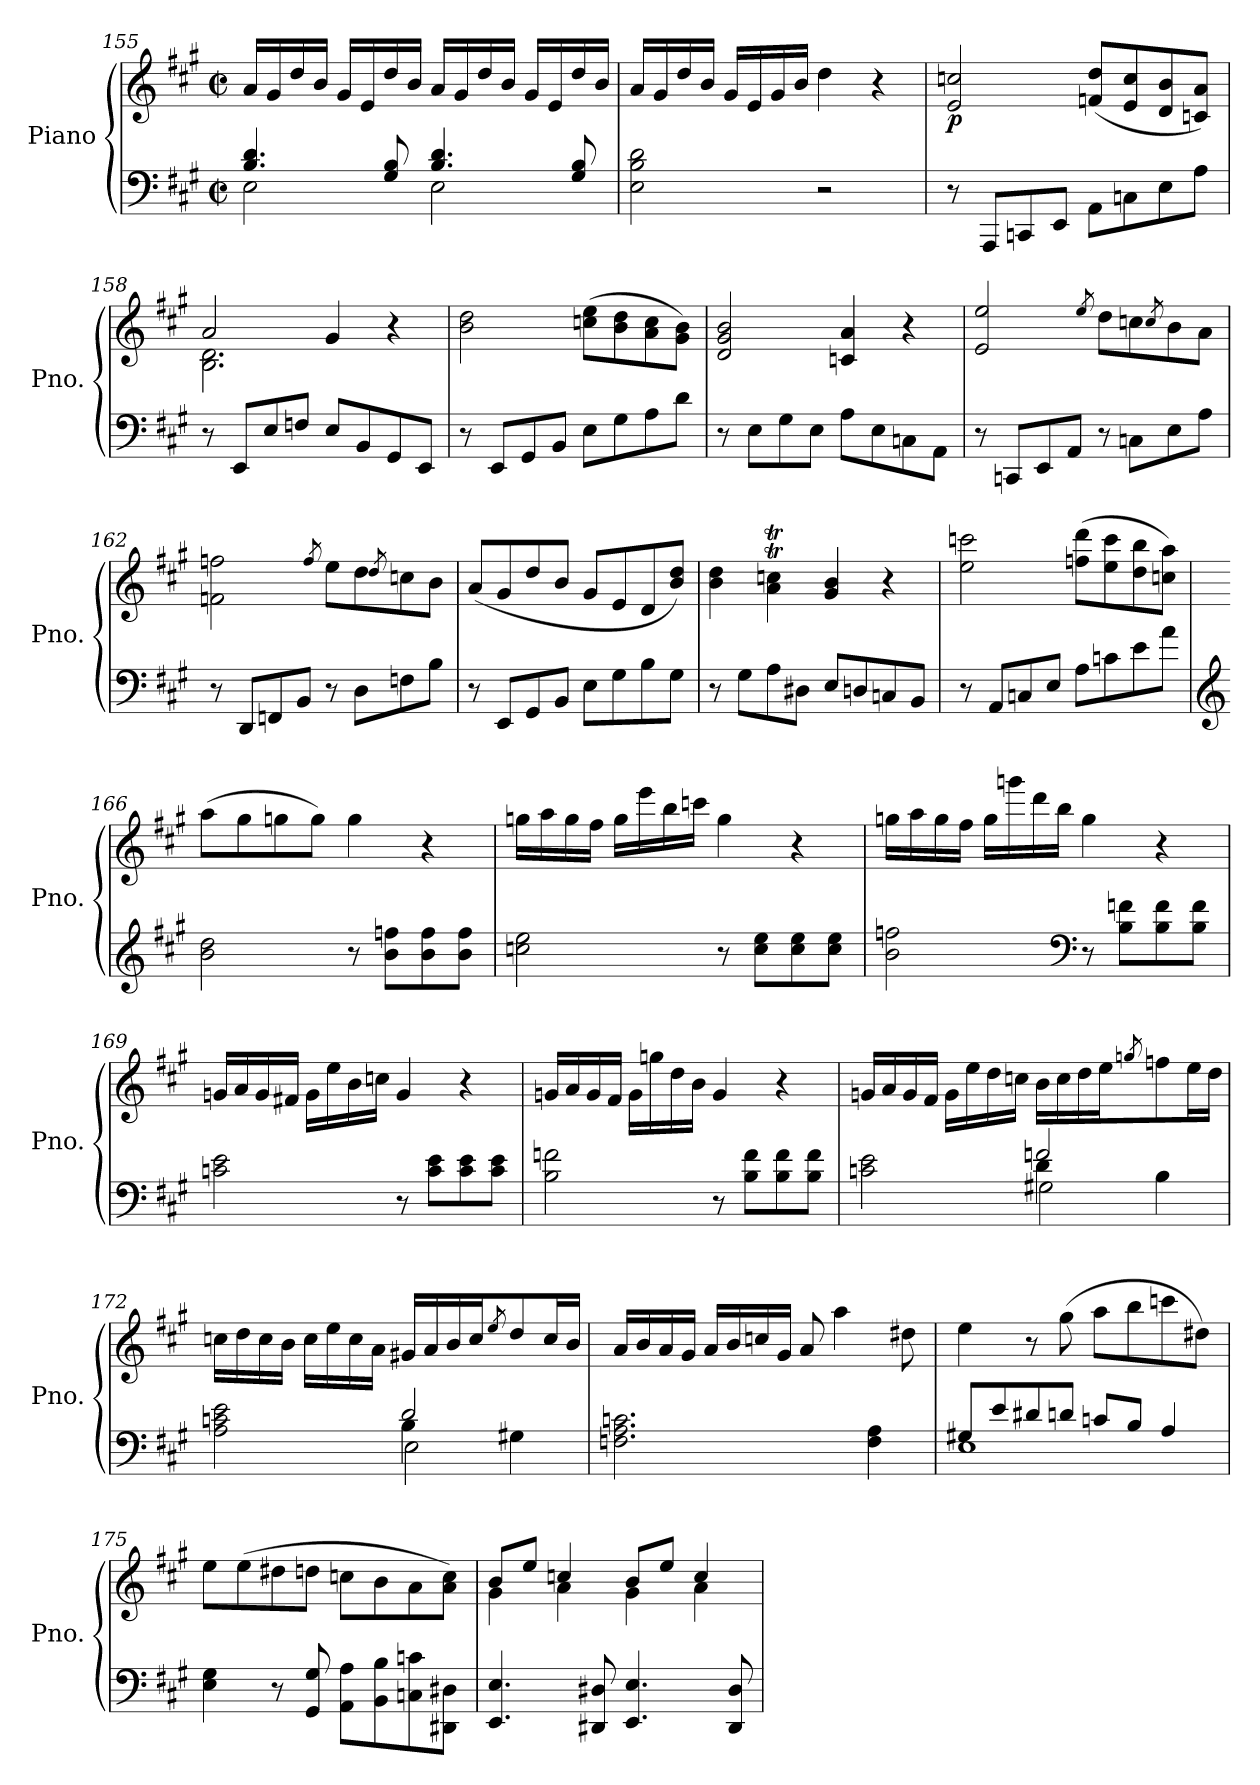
**kern	**kern	**dynam
*part1	*part1	*part1
*staff2	*staff1	*staff1/2
*I"Piano	*	*
*I'Pno.	*	*
!!LO:LB:g=z
*clefF4	*clefG2	*
*k[f#c#g#]	*k[f#c#g#]	*
*A:	*A:	*
*M2/2	*M2/2	*
*met(c|)	*met(c|)	*
=155	=155	=155
*^	*	*
4.B/ 4.d/	2E\	16a/LL	.
.	.	16g#/	.
.	.	16dd/	.
.	.	16b/JJ	.
.	.	16g#/LL	.
.	.	16e/	.
8G#/ 8B/	.	16dd/	.
.	.	16b/JJ	.
4.B/ 4.d/	2E\	16a/LL	.
.	.	16g#/	.
.	.	16dd/	.
.	.	16b/JJ	.
.	.	16g#/LL	.
.	.	16e/	.
8G#/ 8B/	.	16dd/	.
.	.	16b/JJ	.
*v	*v	*	*
=156	=156	=156
2E\ 2B\ 2d\	16a/LL	.
.	16g#/	.
.	16dd/	.
.	16b/JJ	.
.	16g#/LL	.
.	16e/	.
.	16g#/	.
.	16b/JJ	.
2r	4dd\	.
.	4r	.
=157	=157	=157
!	!	!LO:DY:b
8r	2e/ 2ccn/	p
8AAA/L	.	.
8CCn/	.	.
8EE/J	.	.
8AA\L	(8fn/ 8dd/L	.
8Cn\	8e/ 8cc/	.
8E\	8d/ 8b/	.
8A\J	8cn/ 8a/J)	.
=158	=158	=158
*	*^	*
8r	2a/	2.B\ 2.d\	.
8EE/L	.	.	.
8E/	.	.	.
8Fn/J	.	.	.
8E/L	4g#/	.	.
8BB/	.	.	.
8GG#/	4r	4ryy	.
8EE/J	.	.	.
*	*v	*v	*
!!LO:PB:g=z
=159	=159	=159
8r	2b\ 2dd\	.
8EE/L	.	.
8GG#/	.	.
8BB/J	.	.
8E\L	(8ccn\ 8ee\L	.
8G#\	8b\ 8dd\	.
8A\	8a\ 8cc\	.
8d\J	8g#\ 8b\J)	.
=160	=160	=160
8r	2d/ 2g#/ 2b/	.
8E\L	.	.
8G#\	.	.
8E\J	.	.
8A\L	4cn/ 4a/	.
8E\	.	.
8Cn\	4r	.
8AA\J	.	.
!!LO:LB:g=z
=161	=161	=161
8r	2e/ 2ee/	.
8CCn/L	.	.
8EE/	.	.
8AA/J	.	.
.	8qee/	.
8r	8dd\L	.
8Cn\L	8ccn\	.
.	8qcc/	.
8E\	8b\	.
8A\J	8a\J	.
=162	=162	=162
8r	2fn\ 2ffn\	.
8DD/L	.	.
8FFn/	.	.
8BB/J	.	.
.	8qff/	.
8r	8ee\L	.
8D\L	8dd\	.
.	8qdd/	.
8Fn\	8ccn\	.
8B\J	8b\J	.
=163	=163	=163
8r	(8a/L	.
8EE/L	8g#/	.
8GG#/	8dd/	.
8BB/J	8b/J	.
8E\L	8g#/L	.
8G#\	8e/	.
8B\	8d/	.
8G#\J	8b/ 8dd/J)	.
=164	=164	=164
8r	4b\ 4dd\	.
8G#\L	.	.
8A\	4a\T 4ccn\T	.
8D#X\J	.	.
8E/L	4g#/ 4b/	.
8Dn/	.	.
8Cn/	4r	.
8BB/J	.	.
!!LO:LB:g=z
=165	=165	=165
8r	2ee\ 2cccn\	.
8AA/L	.	.
8Cn/	.	.
8E/J	.	.
8A\L	(8ffn\ 8ddd\L	.
8cn\	8ee\ 8ccc\	.
8e\	8dd\ 8bb\	.
8a\J	8ccn\ 8aa\J)	.
=166	=166	=166
*clefG2	*	*
2b\ 2dd\	(8aa\L	.
.	8gg#\	.
.	8ggn\	.
.	8gg\J)	.
8r	4gg\	.
8b\ 8ffn\L	.	.
8b\ 8ff\	4r	.
8b\ 8ff\J	.	.
=167	=167	=167
2ccn\ 2ee\	16ggn\LL	.
.	16aa\	.
.	16gg\	.
.	16ff#\JJ	.
.	16gg\LL	.
.	16eee\	.
.	16bb\	.
.	16cccn\JJ	.
8r	4gg\	.
8cc\ 8ee\L	.	.
8cc\ 8ee\	4r	.
8cc\ 8ee\J	.	.
!!LO:LB:g=z
=168	=168	=168
2b\ 2ffn\	16ggn\LL	.
.	16aa\	.
.	16gg\	.
.	16ff#\JJ	.
.	16gg\LL	.
.	16gggn\	.
.	16ddd\	.
.	16bb\JJ	.
*clefF4	*	*
8r	4gg\	.
8B\ 8fn\L	.	.
8B\ 8f\	4r	.
8B\ 8f\J	.	.
!!LO:LB:g=z
=169	=169	=169
2cn\ 2e\	16gn/LL	.
.	16a/	.
.	16g/	.
.	16f#X/JJ	.
.	16g\LL	.
.	16ee\	.
.	16b\	.
.	16ccn\JJ	.
8r	4g/	.
8c\ 8e\L	.	.
8c\ 8e\	4r	.
8c\ 8e\J	.	.
=170	=170	=170
2B\ 2fn\	16gn/LL	.
.	16a/	.
.	16g/	.
.	16f#/JJ	.
.	16g\LL	.
.	16ggn\	.
.	16dd\	.
.	16b\JJ	.
8r	4g/	.
8B\ 8f\L	.	.
8B\ 8f\	4r	.
8B\ 8f\J	.	.
=171	=171	=171
*^	*	*
*	*^	*	*
2cn\ 2e\	2ryy	2ryy	16gn/LL	.
.	.	.	16a/	.
.	.	.	16g/	.
.	.	.	16f#/JJ	.
.	.	.	16g\LL	.
.	.	.	16ee\	.
.	.	.	16dd\	.
.	.	.	16ccn\JJ	.
2fn/	4d\	2G#X\	16b\LL	.
.	.	.	16cc\	.
.	.	.	16dd\	.
.	.	.	16ee\J	.
.	.	.	8qggn/	.
.	4B\	.	8ffn\	.
.	.	.	16ee\L	.
.	.	.	16dd\JJ	.
!!LO:LB:g=z
=172	=172	=172	=172	=172
2A\ 2cn\ 2e\	2ryy	2ryy	16ccn\LL	.
.	.	.	16dd\	.
.	.	.	16cc\	.
.	.	.	16b\JJ	.
.	.	.	16cc\LL	.
.	.	.	16ee\	.
.	.	.	16cc\	.
.	.	.	16a\JJ	.
2d/	4B\	2E\	16g#X/LL	.
.	.	.	16a/	.
.	.	.	16b/	.
.	.	.	16cc/J	.
.	.	.	8qee/	.
.	4G#X\	.	8dd/	.
.	.	.	16cc/L	.
.	.	.	16b/JJ	.
*v	*v	*v	*	*
=173	=173	=173
2.Fn\ 2.A\ 2.cn\	16a/LL	.
.	16b/	.
.	16a/	.
.	16g#/JJ	.
.	16a/LL	.
.	16b/	.
.	16ccn/	.
.	16g#/JJ	.
.	8a/	.
.	4aa\	.
4F\ 4A\	.	.
.	8dd#X\	.
=174	=174	=174
*^	*	*
8G#X/L	1E	4ee\	.
8e/	.	.	.
8d#X/	.	8r	.
8dn/J	.	(8gg#\	.
8cn/L	.	8aa\L	.
8B/J	.	8bb\	.
4A/	.	8cccn\	.
.	.	8dd#X\J)	.
*v	*v	*	*
!!LO:PB:g=z
=175	=175	=175
4E\ 4G#\	8ee\L	.
.	(8ee\	.
8r	8dd#X\	.
8GG#/ 8G#/	8ddn\J	.
8AA\ 8A\L	8ccn\L	.
8BB\ 8B\	8b\	.
8Cn\ 8cn\	8a\	.
8DD#X\ 8D#X\J	8a\ 8cc\J)	.
=176	=176	=176
*	*^	*
4.EE/ 4.E/	8b/L	4g#\	.
.	8ee/J	.	.
.	4ccn/	4a\	.
8DD#X/ 8D#X/	.	.	.
4.EE/ 4.E/	8b/L	4g#\	.
.	8ee/J	.	.
.	4cc/	4a\	.
8DD#/ 8D#/	.	.	.
*	*v	*v	*
=	=	=
*-	*-	*-
